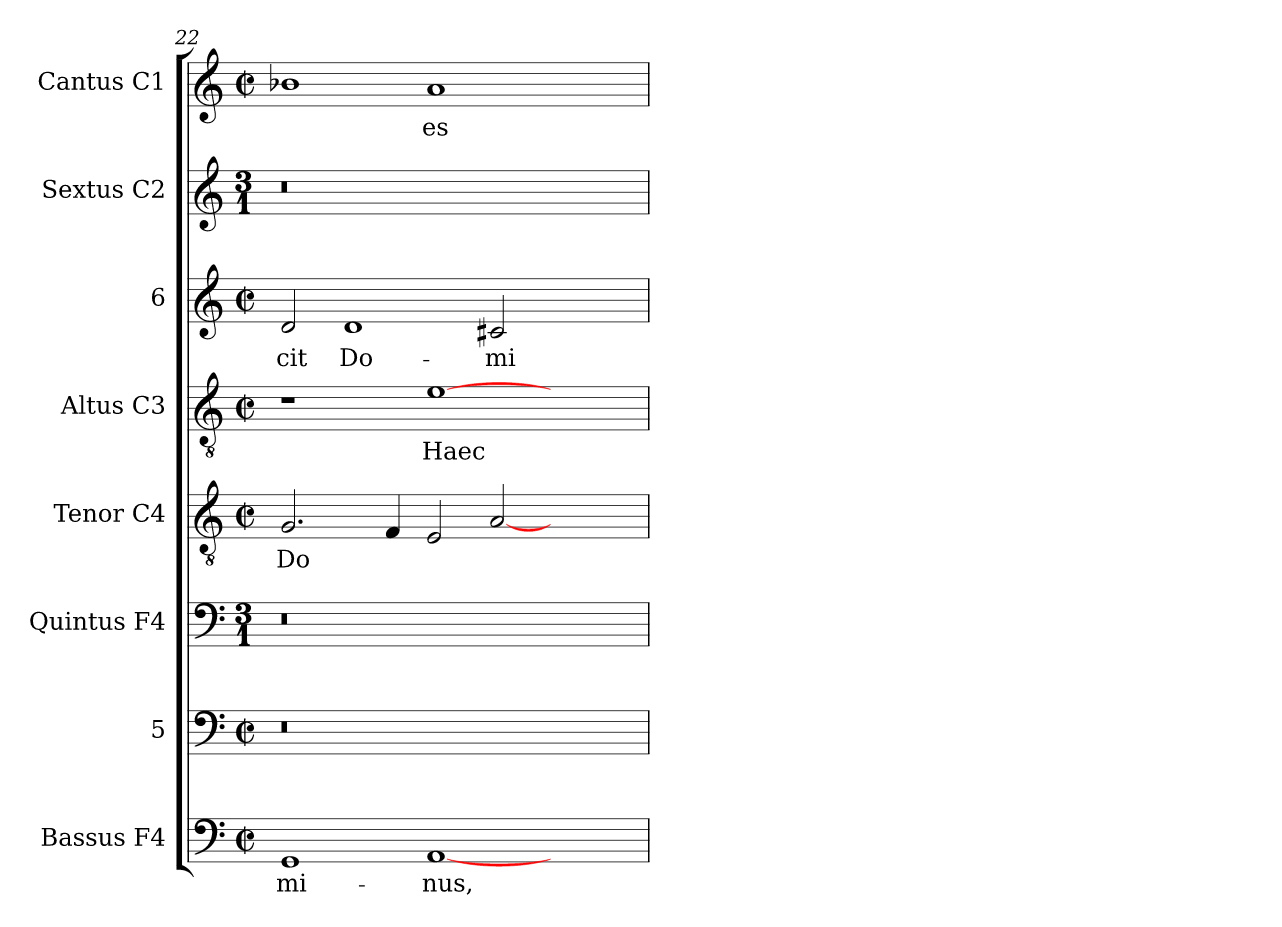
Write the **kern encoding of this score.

**kern	**text	**kern	**kern	**kern	**text	**kern	**text	**kern	**text	**kern	**kern	**text
*part8	*part8	*part7	*part6	*part5	*part5	*part4	*part4	*part3	*part3	*part2	*part1	*part1
*staff8	*staff8	*staff7	*staff6	*staff5	*staff5	*staff4	*staff4	*staff3	*staff3	*staff2	*staff1	*staff1
*I"Bassus  F4	*	*I"5	*I"Quintus  F4	*I"Tenor  C4	*	*I"Altus  C3	*	*I"6	*	*I"Sextus  C2	*I"Cantus  C1	*
*I'B	*	*	*	*I'T	*	*I'A	*	*	*	*	*I'C	*
*clefF4	*	*clefF4	*clefF4	*clefGv2	*	*clefGv2	*	*clefG2	*	*clefG2	*clefG2	*
*k[]	*	*k[]	*k[]	*k[]	*	*k[]	*	*k[]	*	*k[]	*k[]	*
*C:	*	*C:	*C:	*C:	*	*C:	*	*C:	*	*C:	*C:	*
*M2/2	*	*M2/2	*M3/1	*M2/2	*	*M2/2	*	*M2/2	*	*M3/1	*M2/2	*
*met(c|)	*	*met(c|)	*	*met(c|)	*	*met(c|)	*	*met(c|)	*	*	*met(c|)	*
=22	=22	=22	=22	=22	=22	=22	=22	=22	=22	=22	=22	=22
!	!LO:LY:b:cj	!	!	!	!LO:LY:b:cj	!	!	!	!LO:LY:b:cj	!	!	!LO:LY:b:cj
1GG	-mi-	0.r	0.r	2.G/	Do-	1r	.	2d/	-cit	0.r	1b-X	--
!	!	!	!	!	!	!	!	!	!LO:LY:b:cj	!	!	!
.	.	.	.	.	.	.	.	1d	Do-	.	.	.
!	!	!	!	!	!LO:LY:b:cj	!	!	!	!	!	!	!
.	.	.	.	4F/	--	.	.	.	.	.	.	.
!	!LO:LY:b:cj	!	!	!	!LO:LY:b:cj	!	!LO:LY:b:cj	!	!	!	!	!LO:LY:b:cj
[<1AA	-nus,	.	.	2E/	--	[>1e	Haec	.	.	.	1a	-es
!	!	!	!	!	!LO:LY:b:cj	!	!	!	!LO:LY:b:cj	!	!	!
.	.	.	.	[<2A/	--	.	.	2c#X/	-mi-	.	.	.
1ryy	.	.	.	1ryy	.	1ryy	.	1ryy	.	.	1ryy	.
=	=	=	=	=	=	=	=	=	=	=	=	=
*-	*-	*-	*-	*-	*-	*-	*-	*-	*-	*-	*-	*-
